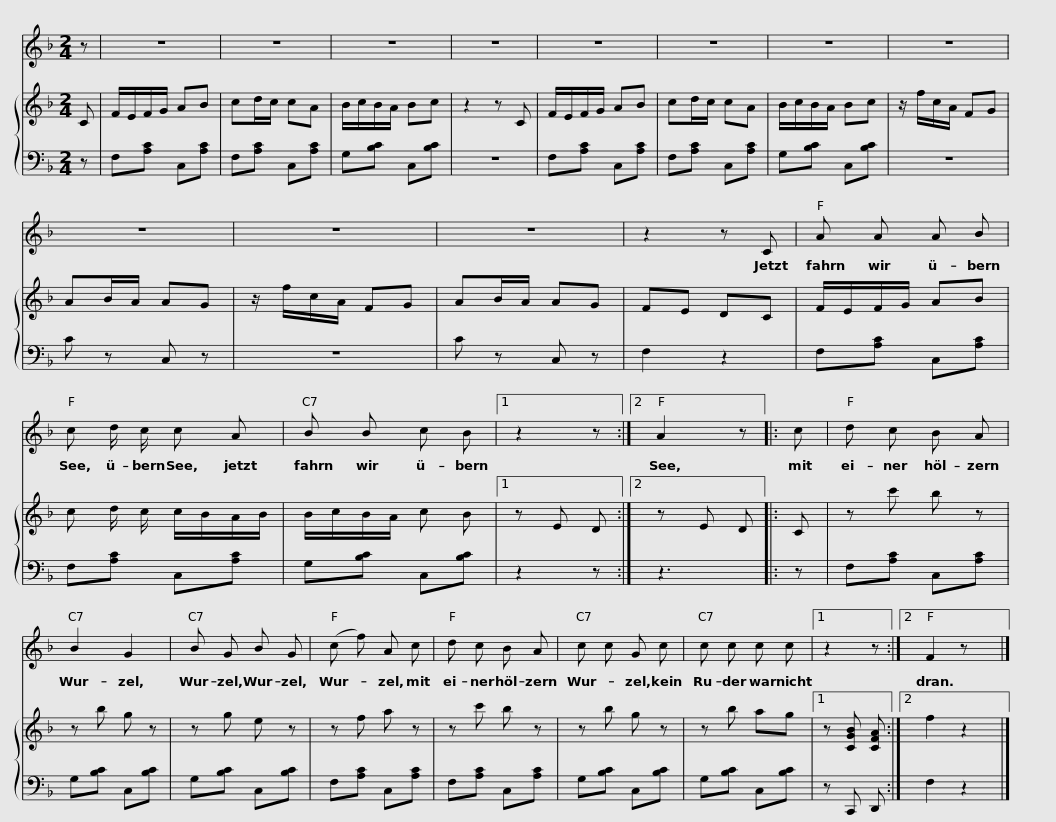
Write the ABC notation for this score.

X:1
%%score 1 { 2 | 3 }
L:1/8
M:2/4
I:linebreak $
K:F
V:1 treble
V:2 treble
V:3 bass
V:1
 z | z4 | z4 | z4 | z4 | %5
 z4 | z4 | z4 |$ z4 | z4 | %10
 z4 | z4 | z2 z C | A A A B | c d/ c/ c A |$ %15
 B B c B |1 z2 z :|2 A2 z |: c | d c B A | %20
 B2 G2 | B G B G | (c f) A c |$ d c B A | c c G c | %25
 c c c c |1 z2 z :|2 F2 z x |] %28
V:2
 C | F/E/F/G/ AB | cd/c/ cA | B/c/B/A/ Bc | z2 z C | %5
 F/E/F/G/ AB | cd/c/ cA | B/c/B/A/ Bc |$ z/ f/c/A/ FG | AB/A/ AG | %10
 z/ f/c/A/ FG | AB/A/ AG | FE DC | F/E/F/G/ AB | c d/ c/ c/B/A/B/ |$ %15
 B/c/B/A/ c B |1 z E D :|2 z E D |: C | z c' b z | %20
 z b g z | z g e z | z f a z |$ z c' b z | z b g z | %25
 z b ag |1 z [CGB] [CFA] :|2 f2 z2 |] %28
V:3
 z | F,[A,C] C,[A,C] | F,[A,C] C,[A,C] | G,[B,C] C,[B,C] | z4 | %5
 F,[A,C] C,[A,C] | F,[A,C] C,[A,C] | G,[B,C] C,[B,C] |$ z4 | C z C, z | %10
 z4 | C z C, z | F,2 z2 | F,[A,C] C,[A,C] | F,[A,C] C,[A,C] |$ %15
 G,[B,C] C,[B,C] |1 z2 z :|2 z3 |: z | F,[A,C] C,[A,C] | %20
 G,[B,C] C,[B,C] | G,[B,C] C,[B,C] | F,[A,C] C,[A,C] |$ F,[A,C] C,[A,C] | G,[B,C] C,[B,C] | %25
 G,[B,C] C,[B,C] |1 z C,, D,, :|2 F,2 z2 |] %28
